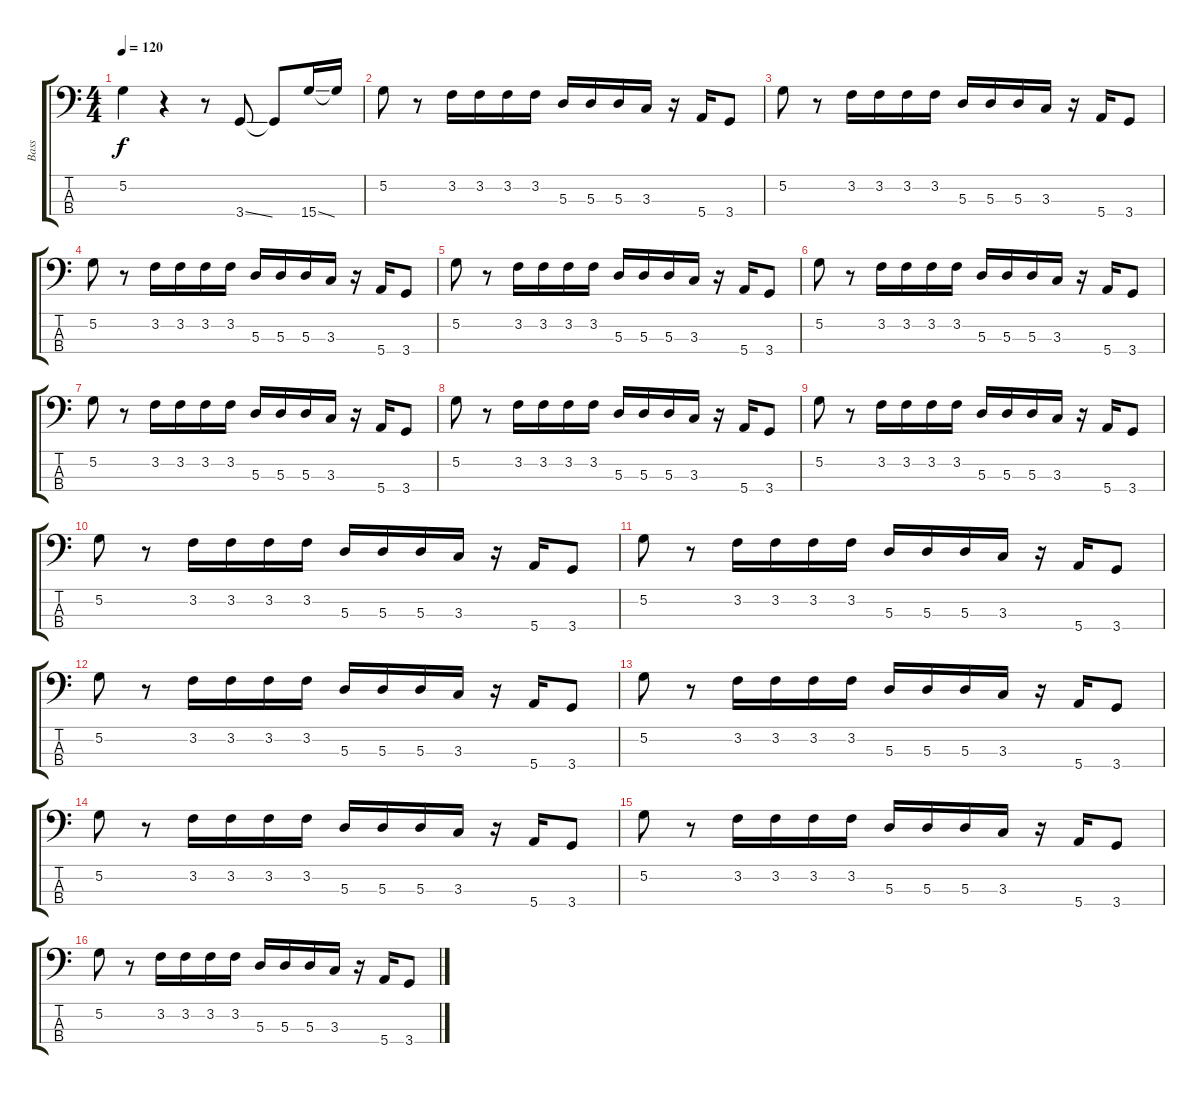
\track ("Bass" "Bass") {instrument electricbassfinger}
\staff {score tabs}
\tuning (G2 D2 A1 E1) {hide}
\ts (4 4)
\tempo 120
\clef f4
\ks c
5.2.4{dy f} r.4 r.8 3.4{ss}.8 3.4{t}.8 15.4{ss}.16 15.4{t}.16 |
5.2.8 r.8 3.2.16 3.2.16 3.2.16 3.2.16 5.3.16 5.3.16 5.3.16 3.3.16 r.16 5.4.16 3.4.8 |
5.2.8 r.8 3.2.16 3.2.16 3.2.16 3.2.16 5.3.16 5.3.16 5.3.16 3.3.16 r.16 5.4.16 3.4.8 |
5.2.8 r.8 3.2.16 3.2.16 3.2.16 3.2.16 5.3.16 5.3.16 5.3.16 3.3.16 r.16 5.4.16 3.4.8 |
5.2.8 r.8 3.2.16 3.2.16 3.2.16 3.2.16 5.3.16 5.3.16 5.3.16 3.3.16 r.16 5.4.16 3.4.8 |
5.2.8 r.8 3.2.16 3.2.16 3.2.16 3.2.16 5.3.16 5.3.16 5.3.16 3.3.16 r.16 5.4.16 3.4.8 |
5.2.8 r.8 3.2.16 3.2.16 3.2.16 3.2.16 5.3.16 5.3.16 5.3.16 3.3.16 r.16 5.4.16 3.4.8 |
5.2.8 r.8 3.2.16 3.2.16 3.2.16 3.2.16 5.3.16 5.3.16 5.3.16 3.3.16 r.16 5.4.16 3.4.8 |
5.2.8 r.8 3.2.16 3.2.16 3.2.16 3.2.16 5.3.16 5.3.16 5.3.16 3.3.16 r.16 5.4.16 3.4.8 |
5.2.8 r.8 3.2.16 3.2.16 3.2.16 3.2.16 5.3.16 5.3.16 5.3.16 3.3.16 r.16 5.4.16 3.4.8 |
5.2.8 r.8 3.2.16 3.2.16 3.2.16 3.2.16 5.3.16 5.3.16 5.3.16 3.3.16 r.16 5.4.16 3.4.8 |
5.2.8 r.8 3.2.16 3.2.16 3.2.16 3.2.16 5.3.16 5.3.16 5.3.16 3.3.16 r.16 5.4.16 3.4.8 |
5.2.8 r.8 3.2.16 3.2.16 3.2.16 3.2.16 5.3.16 5.3.16 5.3.16 3.3.16 r.16 5.4.16 3.4.8 |
5.2.8 r.8 3.2.16 3.2.16 3.2.16 3.2.16 5.3.16 5.3.16 5.3.16 3.3.16 r.16 5.4.16 3.4.8 |
5.2.8 r.8 3.2.16 3.2.16 3.2.16 3.2.16 5.3.16 5.3.16 5.3.16 3.3.16 r.16 5.4.16 3.4.8 |
5.2.8 r.8 3.2.16 3.2.16 3.2.16 3.2.16 5.3.16 5.3.16 5.3.16 3.3.16 r.16 5.4.16 3.4.8
